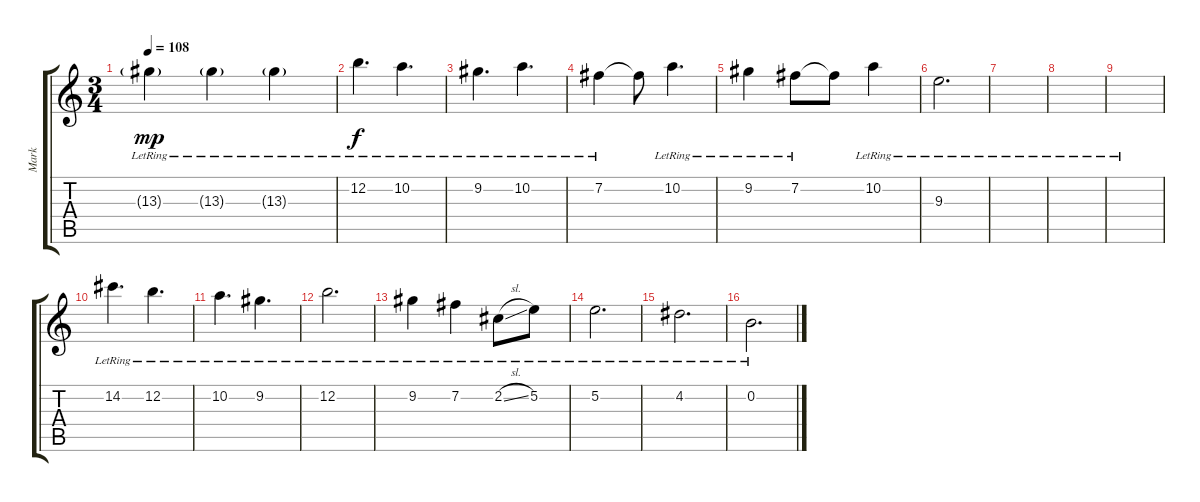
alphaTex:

\track ("Mark" "Mark") {instrument acousticguitarsteel}
\staff {score tabs}
\tuning (E4 B3 G3 D3 A2 E2) {hide}
\ts (3 4)
\tempo 108
\clef g2
\ks c
13.3{g lr}.4{dy mp} 13.3{g lr}.4 13.3{g lr}.4 |
12.2{lr}.4{d dy f} 10.2{lr}.4{d} |
9.2{lr}.4{d} 10.2{lr}.4{d} |
7.2{lr}.4 7.2{t}.8 10.2{lr}.4{d} |
9.2{lr}.4 7.2{lr}.8 7.2{t}.8 10.2{lr}.4 |
9.3{lr}.2{d} |
|
|
|
14.2{lr}.4{d} 12.2{lr}.4{d} |
10.2{lr}.4{d} 9.2{lr}.4{d} |
12.2{lr}.2{d} |
9.2{lr}.4 7.2{lr}.4 2.2{sl lr}.8 5.2{lr}.8 |
5.2{lr}.2{d} |
4.2{lr}.2{d} |
0.2{lr}.2{d}
